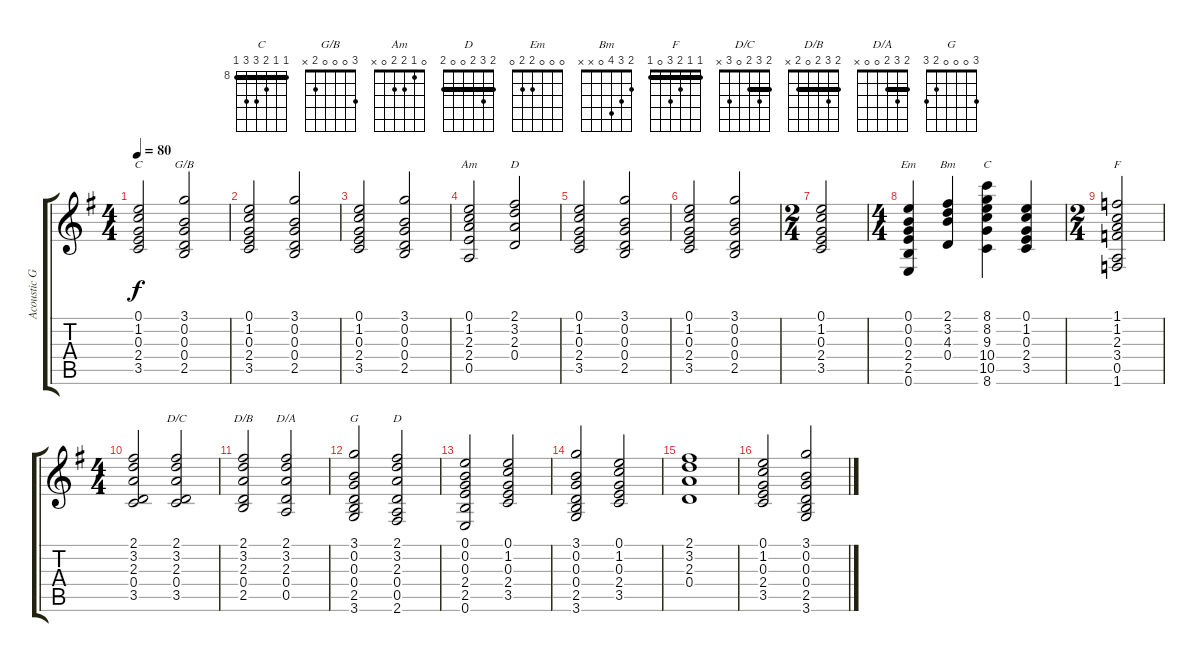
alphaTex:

\track ("Acoustic Guitar" "Acoustic G") {instrument acousticguitarsteel}
\staff {score tabs}
\tuning (E4 B3 G3 D3 A2 E2) {hide}
\chord ("C" 0 1 0 2 3 x)
\chord ("G/B" 3 0 0 0 2 x)
\chord ("Am" 0 1 2 2 0 x)
\chord ("D" 2 3 2 0 x x) {barre 2}
\chord ("Em" 0 0 0 2 2 0)
\chord ("Bm" 2 3 4 0 x x)
\chord ("C" 8 8 9 10 10 8) {firstfret 8 barre 8}
\chord ("F" 1 1 2 3 0 1) {barre 1}
\chord ("D/C" 2 3 2 0 3 x) {barre 2}
\chord ("D/B" 2 3 2 0 2 x) {barre 2}
\chord ("D/A" 2 3 2 0 0 x) {barre 2}
\chord ("G" 3 0 0 0 2 3)
\chord ("D" 2 3 2 0 0 2) {barre 2}
\ts (4 4)
\tempo 80
\clef g2
\ks g
(0.1 1.2 0.3 2.4 3.5).2{ch "C" dy f instrument acousticguitarsteel} (3.1 0.2 0.3 0.4 2.5).2{ch "G/B"} |
(0.1 1.2 0.3 2.4 3.5).2 (3.1 0.2 0.3 0.4 2.5).2 |
(0.1 1.2 0.3 2.4 3.5).2 (3.1 0.2 0.3 0.4 2.5).2 |
(0.1 1.2 2.3 2.4 0.5).2{ch "Am"} (2.1 3.2 2.3 0.4).2{ch "D"} |
(0.1 1.2 0.3 2.4 3.5).2 (3.1 0.2 0.3 0.4 2.5).2 |
(0.1 1.2 0.3 2.4 3.5).2 (3.1 0.2 0.3 0.4 2.5).2 |
\ts (2 4)
(0.1 1.2 0.3 2.4 3.5).2 |
\ts (4 4)
(0.1 0.2 0.3 2.4 2.5 0.6).4{ch "Em"} (2.1 3.2 4.3 0.4).4{ch "Bm"} (8.1 8.2 9.3 10.4 10.5 8.6).4{ch "C"} (0.1 1.2 0.3 2.4 3.5).4 |
\ts (2 4)
(1.1 1.2 2.3 3.4 0.5 1.6).2{ch "F"} |
\ts (4 4)
(2.1 3.2 2.3 0.4 3.5).2 (2.1 3.2 2.3 0.4 3.5).2{ch "D/C"} |
(2.1 3.2 2.3 0.4 2.5).2{ch "D/B"} (2.1 3.2 2.3 0.4 0.5).2{ch "D/A"} |
(3.1 0.2 0.3 0.4 2.5 3.6).2{ch "G"} (2.1 3.2 2.3 0.4 0.5 2.6).2{ch "D"} |
(0.1 0.2 0.3 2.4 2.5 0.6).2 (0.1 1.2 0.3 2.4 3.5).2 |
(3.1 0.2 0.3 0.4 2.5 3.6).2 (0.1 1.2 0.3 2.4 3.5).2 |
(2.1 3.2 2.3 0.4).1 |
(0.1 1.2 0.3 2.4 3.5).2 (3.1 0.2 0.3 0.4 2.5 3.6).2
